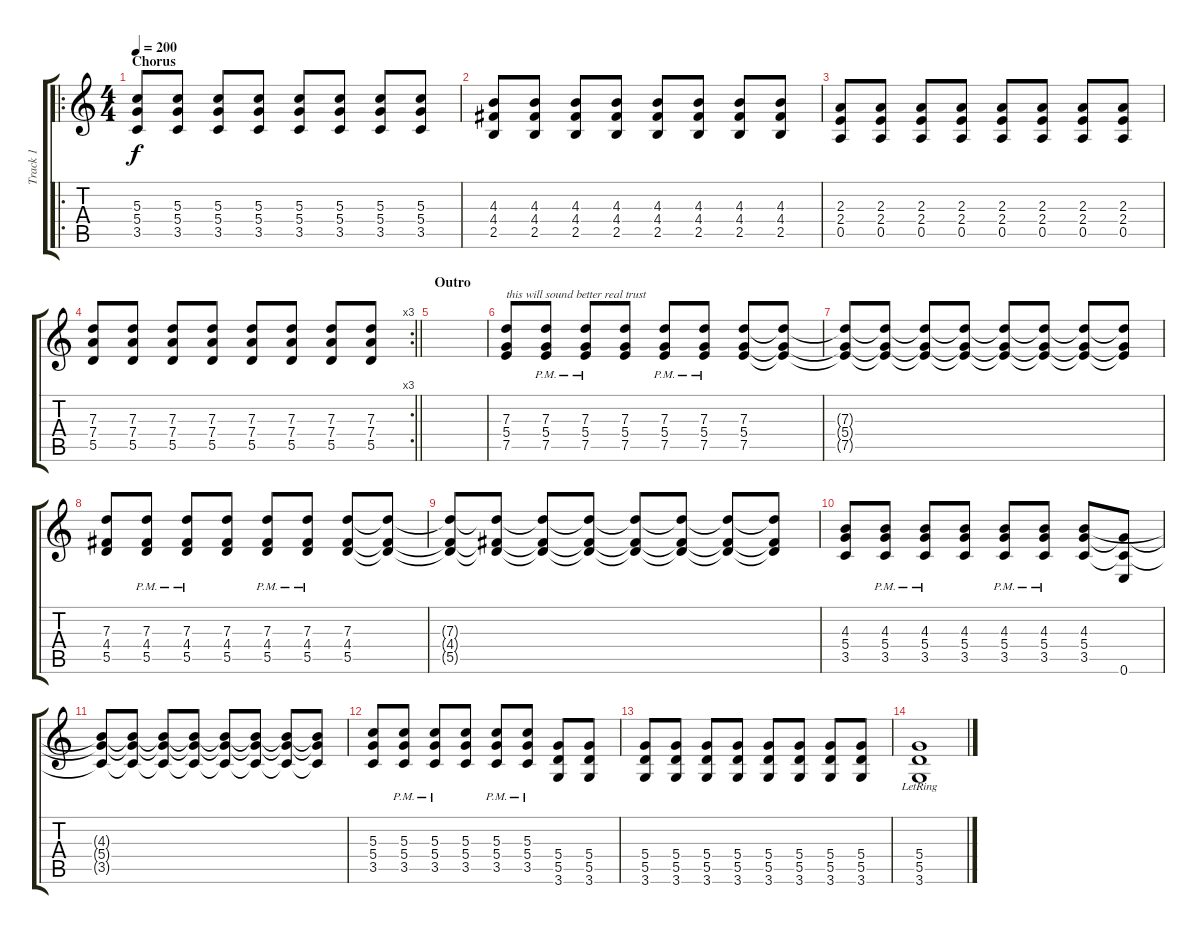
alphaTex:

\track ("Track 1" "Track 1") {instrument distortionguitar}
\staff {score tabs}
\tuning (E4 B3 G3 D3 A2 E2) {hide}
\ro
\ts (4 4)
\section ("" "Chorus")
\tempo 200
\clef g2
\ks c
(5.3 5.4 3.5).8{dy f} (5.3 5.4 3.5).8 (5.3 5.4 3.5).8 (5.3 5.4 3.5).8 (5.3 5.4 3.5).8 (5.3 5.4 3.5).8 (5.3 5.4 3.5).8 (5.3 5.4 3.5).8 |
(4.3 4.4 2.5).8 (4.3 4.4 2.5).8 (4.3 4.4 2.5).8 (4.3 4.4 2.5).8 (4.3 4.4 2.5).8 (4.3 4.4 2.5).8 (4.3 4.4 2.5).8 (4.3 4.4 2.5).8 |
(2.3 2.4 0.5).8 (2.3 2.4 0.5).8 (2.3 2.4 0.5).8 (2.3 2.4 0.5).8 (2.3 2.4 0.5).8 (2.3 2.4 0.5).8 (2.3 2.4 0.5).8 (2.3 2.4 0.5).8 |
\rc 3
\barLineRight lightlight
(7.3 7.4 5.5).8 (7.3 7.4 5.5).8 (7.3 7.4 5.5).8 (7.3 7.4 5.5).8 (7.3 7.4 5.5).8 (7.3 7.4 5.5).8 (7.3 7.4 5.5).8 (7.3 7.4 5.5).8 |
\section ("" "Outro")
|
(7.3 5.4 7.5).8{txt "this will sound better real trust" volume 14} (7.3{pm} 5.4{pm} 7.5{pm}).8 (7.3{pm} 5.4{pm} 7.5{pm}).8 (7.3 5.4 7.5).8 (7.3{pm} 5.4{pm} 7.5{pm}).8 (7.3{pm} 5.4{pm} 7.5{pm}).8 (7.3 5.4 7.5).8 (7.3{t} 5.4{t} 7.5{t}).8 |
(7.3{t} 5.4{t} 7.5{t}).8 (7.3{t} 5.4{t} 7.5{t}).8 (7.3{t} 5.4{t} 7.5{t}).8 (7.3{t} 5.4{t} 7.5{t}).8 (7.3{t} 5.4{t} 7.5{t}).8 (7.3{t} 5.4{t} 7.5{t}).8 (7.3{t} 5.4{t} 7.5{t}).8 (7.3{t} 5.4{t} 7.5{t}).8 |
(7.3 4.4 5.5).8 (7.3{pm} 4.4{pm} 5.5{pm}).8 (7.3{pm} 4.4{pm} 5.5{pm}).8 (7.3 4.4 5.5).8 (7.3{pm} 4.4{pm} 5.5{pm}).8 (7.3{pm} 4.4{pm} 5.5{pm}).8 (7.3 4.4 5.5).8 (7.3{t} 4.4{t} 5.5{t}).8 |
(7.3{t} 4.4{t} 5.5{t}).8 (7.3{t} 4.4{t} 5.5{t}).8 (7.3{t} 4.4{t} 5.5{t}).8 (7.3{t} 4.4{t} 5.5{t}).8 (7.3{t} 4.4{t} 5.5{t}).8 (7.3{t} 4.4{t} 5.5{t}).8 (7.3{t} 4.4{t} 5.5{t}).8 (7.3{t} 4.4{t} 5.5{t}).8 |
(4.3 5.4 3.5).8 (4.3{pm} 5.4{pm} 3.5{pm}).8 (4.3{pm} 5.4{pm} 3.5{pm}).8 (4.3 5.4 3.5).8 (4.3{pm} 5.4{pm} 3.5{pm}).8 (4.3{pm} 5.4{pm} 3.5{pm}).8 (4.3 5.4 3.5).8 (5.4{t} 3.5{t} 0.6).8 |
(4.3{t} 5.4{t} 3.5{t}).8 (4.3{t} 5.4{t} 3.5{t}).8 (4.3{t} 5.4{t} 3.5{t}).8 (4.3{t} 5.4{t} 3.5{t}).8 (4.3{t} 5.4{t} 3.5{t}).8 (4.3{t} 5.4{t} 3.5{t}).8 (4.3{t} 5.4{t} 3.5{t}).8 (4.3{t} 5.4{t} 3.5{t}).8 |
(5.3 5.4 3.5).8 (5.3{pm} 5.4{pm} 3.5{pm}).8 (5.3{pm} 5.4{pm} 3.5{pm}).8 (5.3 5.4 3.5).8 (5.3{pm} 5.4{pm} 3.5{pm}).8 (5.3{pm} 5.4{pm} 3.5{pm}).8 (5.4 5.5 3.6).8 (5.4 5.5 3.6).8 |
(5.4 5.5 3.6).8 (5.4 5.5 3.6).8 (5.4 5.5 3.6).8 (5.4 5.5 3.6).8 (5.4 5.5 3.6).8 (5.4 5.5 3.6).8 (5.4 5.5 3.6).8 (5.4 5.5 3.6).8 |
(5.4 5.5 3.6{lr}).1
